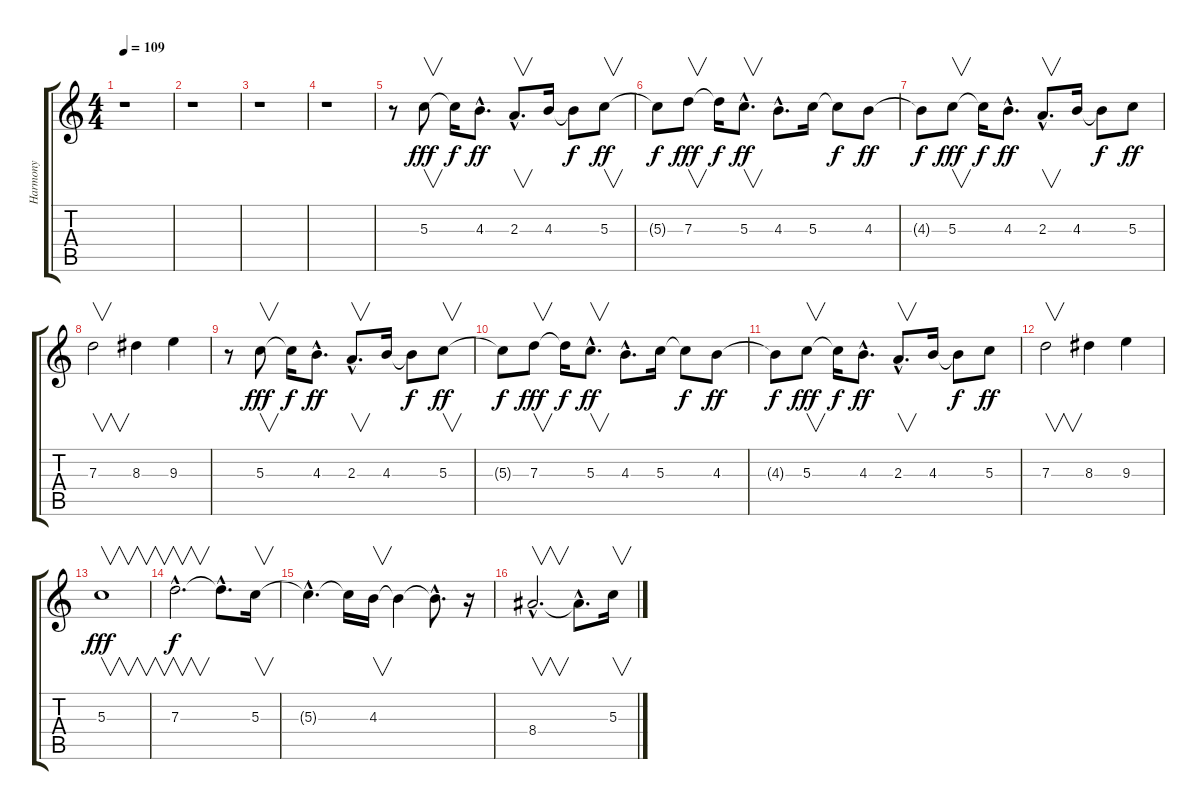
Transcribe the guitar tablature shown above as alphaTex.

\track ("Harmony" "Harmony") {instrument overdrivenguitar}
\staff {score tabs}
\tuning (E4 B3 G3 D3 A2 E2) {hide}
\ts (4 4)
\tempo 109
\clef g2
\ks c
r.1{dy f} |
r.1 |
r.1 |
r.1 |
r.8 5.3.8{v dy fff} 5.3{t}.16{dy f} 4.3{hac}.8{d dy ff} 2.3{hac}.8{v d} 4.3.16 4.3{t}.8{dy f} 5.3.8{v dy ff} |
5.3{t}.8{dy f} 7.3.8{v dy fff} 7.3{t}.16{dy f} 5.3{hac}.8{v d dy ff} 4.3{hac}.8{d} 5.3.16 5.3{t}.8{dy f} 4.3.8{dy ff} |
4.3{t}.8{dy f} 5.3.8{v dy fff} 5.3{t}.16{dy f} 4.3{hac}.8{d dy ff} 2.3{hac}.8{v d} 4.3.16 4.3{t}.8{dy f} 5.3.8{dy ff} |
7.3.2{v} 8.3.4 9.3.4 |
r.8 5.3.8{v dy fff} 5.3{t}.16{dy f} 4.3{hac}.8{d dy ff} 2.3{hac}.8{v d} 4.3.16 4.3{t}.8{dy f} 5.3.8{v dy ff} |
5.3{t}.8{dy f} 7.3.8{v dy fff} 7.3{t}.16{dy f} 5.3{hac}.8{v d dy ff} 4.3{hac}.8{d} 5.3.16 5.3{t}.8{dy f} 4.3.8{dy ff} |
4.3{t}.8{dy f} 5.3.8{v dy fff} 5.3{t}.16{dy f} 4.3{hac}.8{d dy ff} 2.3{hac}.8{v d} 4.3.16 4.3{t}.8{dy f} 5.3.8{dy ff} |
7.3.2{v} 8.3.4 9.3.4 |
5.3.1{v dy fff} |
7.3{hac}.2{v d dy f volume 14} 7.3{hac t}.8{d} 5.3.16{v} |
5.3{hac t}.4{d} 5.3{t}.16 4.3.16{v} 4.3{t}.4 4.3{hac t}.8{d} r.16 |
8.4{hac}.2{v d} 8.4{hac t}.8{d} 5.3.16{v}
